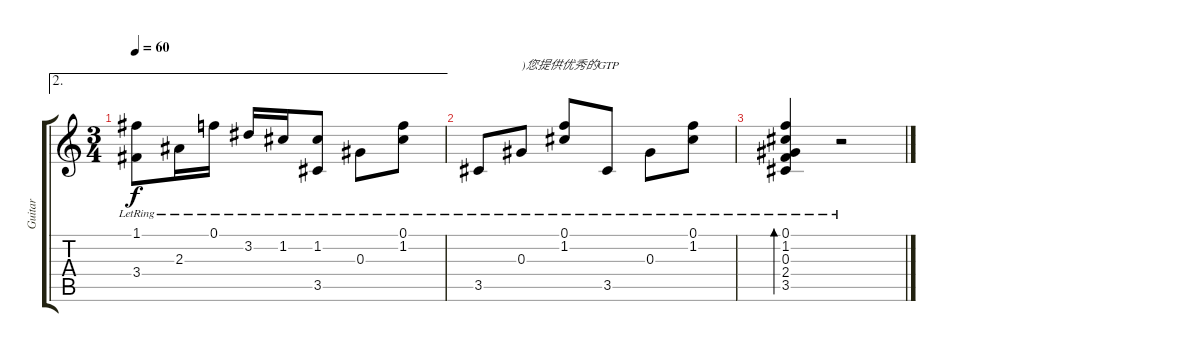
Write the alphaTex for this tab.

\track ("Guitar" "Guitar") {instrument acousticguitarsteel}
\staff {score tabs}
\tuning (F4 C4 Ab3 Eb3 Bb2 F2) {hide}
\ae 2
\ts (3 4)
\tempo 60
\clef g2
\ks c
(1.1{lr} 3.4{lr}).8{dy f} 2.3{lr}.16 0.1{lr}.16 3.2{lr}.16 1.2{lr}.16 (1.2{lr} 3.5{lr}).8 0.3{lr}.8 (0.1{lr} 1.2{lr}).8 |
3.5{lr}.8 0.3{lr}.8{txt ")您提供优秀的GTP"} (0.1{lr} 1.2{lr}).8 3.5{lr}.8 0.3{lr}.8 (0.1{lr} 1.2{lr}).8 |
(0.1{lr} 1.2{lr} 0.3{lr} 2.4{lr} 3.5{lr}).4{bd 60} r.2
